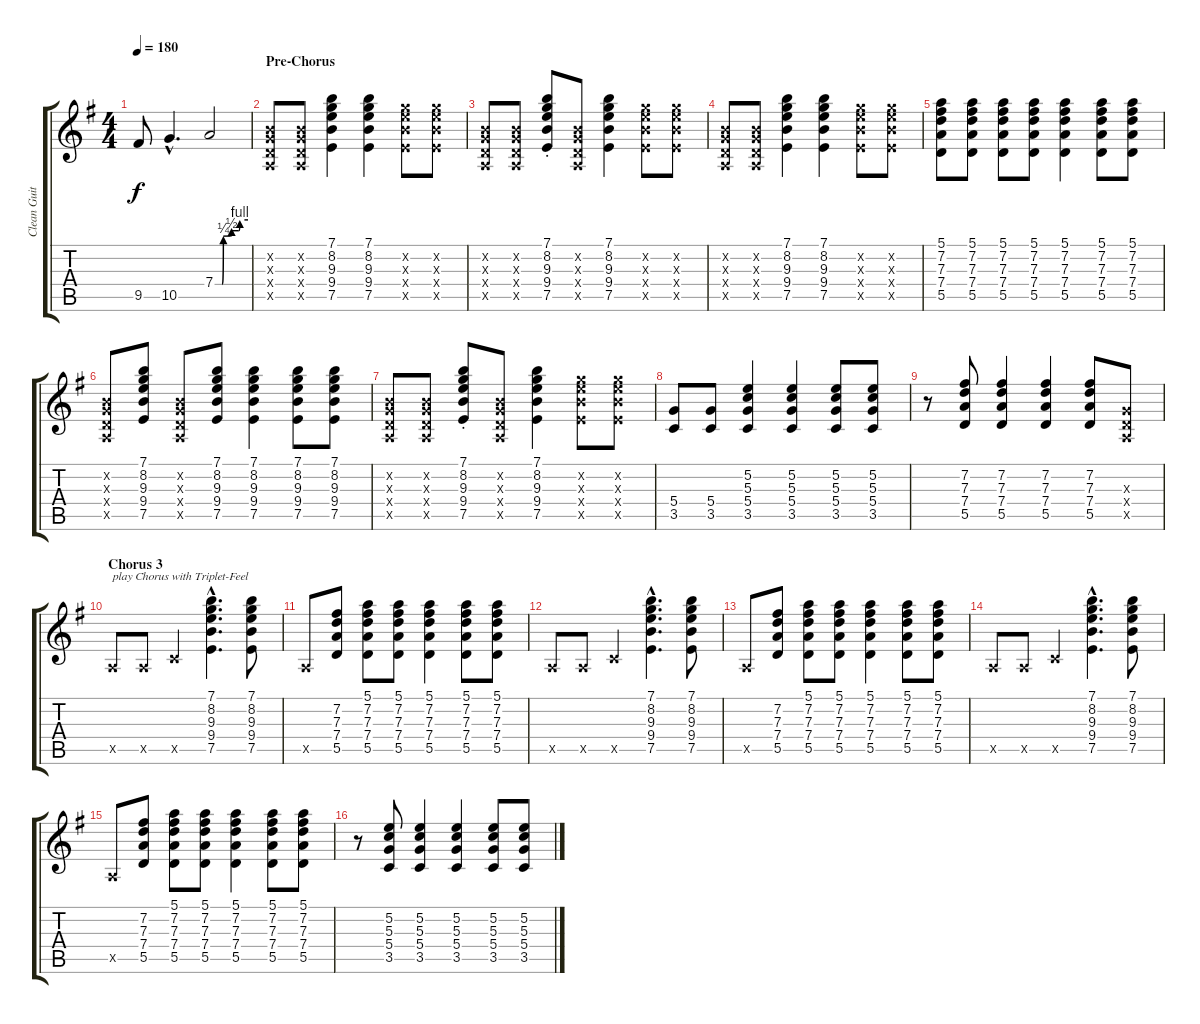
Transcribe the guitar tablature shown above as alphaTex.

\track ("Clean Guitar (Double)" "Clean Guit") {instrument electricguitarjazz}
\staff {score tabs}
\tuning (E4 B3 G3 D3 A2 E2) {hide}
\ts (4 4)
\tempo 180
\clef g2
\ks eminor
9.5.8{dy f} 10.5{hac}.4{d} 7.4{be (custom 0 0 13 0 15 1 28 1 30 2 43 2 45 4 60 4)}.2 |
\section ("" "Pre-Chorus")
(0.2{x} 0.3{x} 0.4{x} 0.5{x}).8 (0.2{x} 0.3{x} 0.4{x} 0.5{x}).8 (7.1 8.2 9.3 9.4 7.5).4 (7.1 8.2 9.3 9.4 7.5).4 (8.2{x} 9.3{x} 9.4{x} 7.5{x}).8 (8.2{x} 9.3{x} 9.4{x} 7.5{x}).8 |
(0.2{x} 0.3{x} 0.4{x} 0.5{x}).8 (0.2{x} 0.3{x} 0.4{x} 0.5{x}).8 (7.1 8.2 9.3 9.4 7.5{st}).8 (0.2{x} 0.3{x} 0.4{x} 0.5{x}).8 (7.1 8.2 9.3 9.4 7.5).4 (8.2{x} 9.3{x} 9.4{x} 7.5{x}).8 (8.2{x} 9.3{x} 9.4{x} 7.5{x}).8 |
(0.2{x} 0.3{x} 0.4{x} 0.5{x}).8 (0.2{x} 0.3{x} 0.4{x} 0.5{x}).8 (7.1 8.2 9.3 9.4 7.5).4 (7.1 8.2 9.3 9.4 7.5).4 (8.2{x} 9.3{x} 9.4{x} 7.5{x}).8 (8.2{x} 9.3{x} 9.4{x} 7.5{x}).8 |
(5.1 7.2 7.3 7.4 5.5).8 (5.1 7.2 7.3 7.4 5.5).8 (5.1 7.2 7.3 7.4 5.5).8 (5.1 7.2 7.3 7.4 5.5).8 (5.1 7.2 7.3 7.4 5.5).4 (5.1 7.2 7.3 7.4 5.5).8 (5.1 7.2 7.3 7.4 5.5).8 |
(0.2{x} 0.3{x} 0.4{x} 0.5{x}).8 (7.1 8.2 9.3 9.4 7.5).8 (0.2{x} 0.3{x} 0.4{x} 0.5{x}).8 (7.1 8.2 9.3 9.4 7.5).8 (7.1 8.2 9.3 9.4 7.5).4 (7.1 8.2 9.3 9.4 7.5).8 (7.1 8.2 9.3 9.4 7.5).8 |
(0.2{x} 0.3{x} 0.4{x} 0.5{x}).8 (0.2{x} 0.3{x} 0.4{x} 0.5{x}).8 (7.1 8.2 9.3 9.4 7.5{st}).8 (0.2{x} 0.3{x} 0.4{x} 0.5{x}).8 (7.1 8.2 9.3 9.4 7.5).4 (8.2{x} 9.3{x} 9.4{x} 7.5{x}).8 (8.2{x} 9.3{x} 9.4{x} 7.5{x}).8 |
(5.4 3.5).8 (5.4 3.5).8 (5.2 5.3 5.4 3.5).4 (5.2 5.3 5.4 3.5).4 (5.2 5.3 5.4 3.5).8 (5.2 5.3 5.4 3.5).8 |
r.8 (7.2 7.3 7.4 5.5).8 (7.2 7.3 7.4 5.5).4 (7.2 7.3 7.4 5.5).4 (7.2 7.3 7.4 5.5).8 (0.3{x} 0.4{x} 0.5{x}).8 |
\section ("" "Chorus 3")
0.5{x}.8{txt "play Chorus with Triplet-Feel"} 0.5{x}.8 3.5{x}.4 (7.1{hac} 8.2{hac} 9.3{hac} 9.4{hac} 7.5{hac}).4{d} (7.1 8.2 9.3 9.4 7.5).8 |
0.5{x}.8 (7.2 7.3 7.4 5.5).8 (5.1 7.2 7.3 7.4 5.5).8 (5.1 7.2 7.3 7.4 5.5).8 (5.1 7.2 7.3 7.4 5.5).4 (5.1 7.2 7.3 7.4 5.5).8 (5.1 7.2 7.3 7.4 5.5).8 |
0.5{x}.8 0.5{x}.8 3.5{x}.4 (7.1{hac} 8.2{hac} 9.3{hac} 9.4{hac} 7.5{hac}).4{d} (7.1 8.2 9.3 9.4 7.5).8 |
0.5{x}.8 (7.2 7.3 7.4 5.5).8 (5.1 7.2 7.3 7.4 5.5).8 (5.1 7.2 7.3 7.4 5.5).8 (5.1 7.2 7.3 7.4 5.5).4 (5.1 7.2 7.3 7.4 5.5).8 (5.1 7.2 7.3 7.4 5.5).8 |
0.5{x}.8 0.5{x}.8 3.5{x}.4 (7.1{hac} 8.2{hac} 9.3{hac} 9.4{hac} 7.5{hac}).4{d} (7.1 8.2 9.3 9.4 7.5).8 |
0.5{x}.8 (7.2 7.3 7.4 5.5).8 (5.1 7.2 7.3 7.4 5.5).8 (5.1 7.2 7.3 7.4 5.5).8 (5.1 7.2 7.3 7.4 5.5).4 (5.1 7.2 7.3 7.4 5.5).8 (5.1 7.2 7.3 7.4 5.5).8 |
r.8 (5.2 5.3 5.4 3.5).8 (5.2 5.3 5.4 3.5).4 (5.2 5.3 5.4 3.5).4 (5.2 5.3 5.4 3.5).8 (5.2 5.3 5.4 3.5).8
